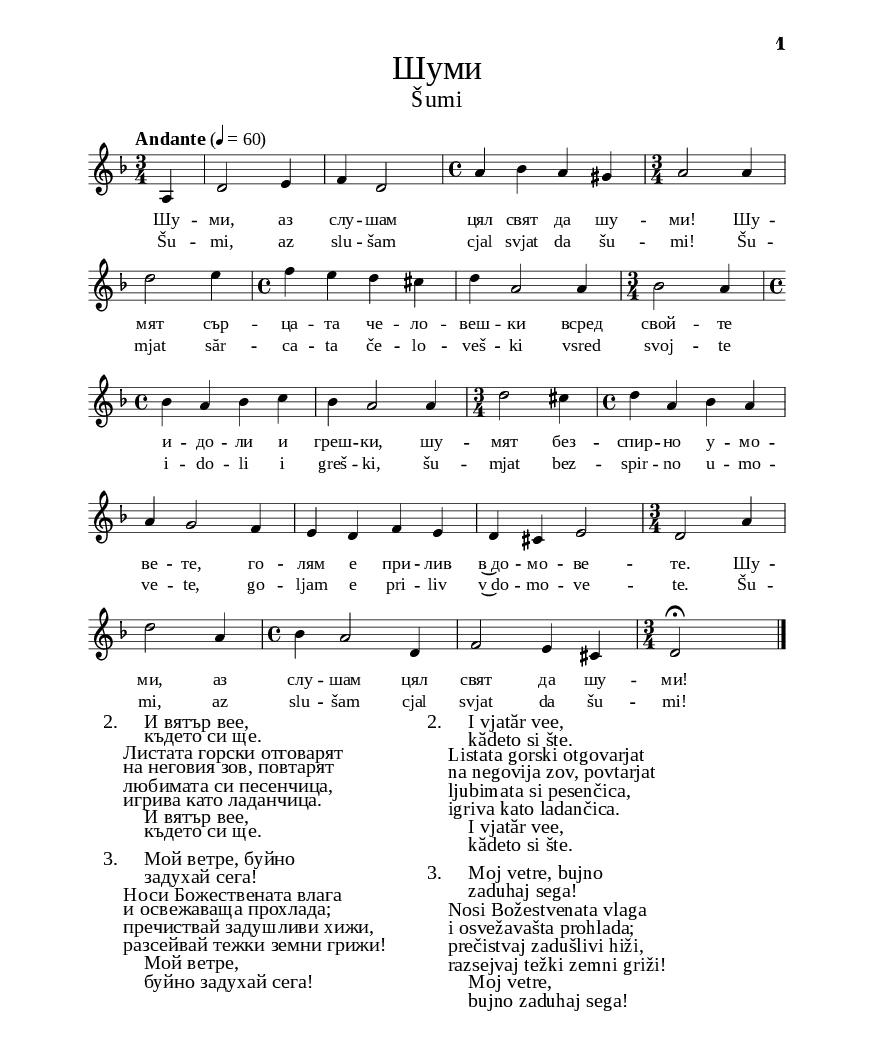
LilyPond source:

\version "2.24.3"

% include paper part and global functions
\include "include/globals.ily"

\bookpart {
   \label #'ref032
  \include "include/bookpart-paper.ily"
  \score {
    \include "include/score-layout.ily"

    \new Voice \absolute {
      \clef treble
      \key d \minor
      \time 3/4
      \tempoFunc "Andante" 4 "60"
      \partial 4
      \autoBeamOff

      a4 | d'2 e'4 | f'4 d'2 | \time 4/4  a'4 bes' a' gis' | \time 3/4  a'2 a'4 \break |
      d''2 e''4 | \time 4/4

      f''4 e'' d'' cis'' | d''4 \stemUp a'2 \stemNeutral

      a'4 | \time 3/4  bes'2 a'4 | \break

      \time 4/4  bes'4 a' bes' c'' | bes'4 a'2 a'4 | \time 3/4  d''2 cis''4 | \time 4/4  d''4 a' bes' a' \break |
      a'4 g'2 f'4 |  e'4 d' f' e' | d'4 cis' e'2 | \time 3/4  d'2 a'4 \break |
      d''2 a'4 | \time 4/4  bes'4 a'2 d'4 | f'2 e'4 cis' | \time 3/4  d'2 \fermata s4 | \bar "|." \break
    }

    \addlyrics {
      Шу -- ми,
      аз слу -- шам цял свят да шу -- ми! Шу -- мят
      сър -- ца -- та че -- ло --  веш -- ки всред
      свой -- те и -- до -- ли и греш -- ки, шу -- мят
      без -- спир -- но у -- мо -- ве -- те, го -- лям
      е при -- лив в~до -- мо -- ве -- те. Шу -- ми,
      аз слу -- шам цял свят да шу -- ми!
    }

    \addlyrics {
      Šu -- mi,
      az slu -- šam cjal svjat da šu -- mi! Šu -- mjat
      săr -- ca -- ta če -- lo --  veš -- ki vsred
      svoj -- te i -- do -- li i greš -- ki, šu -- mjat
      bez -- spir -- no u -- mo -- ve -- te, go -- ljam
      e pri -- liv v~do -- mo -- ve -- te. Šu -- mi,
      az slu -- šam cjal svjat da šu -- mi!
    }

    \header {
      title = \titleFunc "Шуми" "Šumi"
    }

    \midi{}

  } % score

 
  \markup \fontsize #+2.0 {
    \hspace #2
    \override #'(baseline-skip . 1.9)
    \column {

      \line {   2.  "   "  И вятър вее, }

      \line {   "   "    "   "       където си ще.}

      \line {   "   "Листата горски отговарят}

      \line {   "   "на неговия зов, повтарят}

      \line {   "   "любимата си песенчица,}

      \line {   "   "игрива като ладанчица.}

      \line {  "   "    "   "И вятър вее, }

      \line {    "   "    "   "където си ще.}


      \line { " " }
      \line {   3. "   "  Мой ветре, буйно }

      \line {   "   "    "   "  задухай сега!}

      \line {   "   "Носи Божествената влага}

      \line {   "   "и освежаваща прохлада;}

      \line {   "   "пречиствай задушливи хижи,}

      \line {   "   "разсейвай тежки земни грижи!}

      \line {    "   "    "   "Мой ветре, }

      \line {    "   "    "   "буйно задухай сега!}

    }

   \hspace #5
    \override #'(baseline-skip . 1.9)
    \column {
      \line {   2.  "   "  I vjatăr vee, }

      \line {   "   "    "   "       kădeto si šte.}

      \line {   "   "Listata gorski otgovarjat}

      \line {   "   "na negovija zov, povtarjat}

      \line {   "   "ljubimata si pesenčica,}

      \line {   "   "igriva kato ladančica.}

      \line {  "   "    "   "I vjatăr vee, }

      \line {    "   "    "   "kădeto si šte.}


      \line { " " }
      \line {   3. "   "  Moj vetre, bujno }

      \line {   "   "    "   "  zaduhaj sega!}

      \line {   "   "Nosi Božestvenata vlaga}

      \line {   "   "i osvežavašta prohlada;}

      \line {   "   "prečistvaj zadušlivi hiži,}

      \line {   "   "razsejvaj težki zemni griži!}

      \line {    "   "    "   "Moj vetre, }

      \line {    "   "    "   "bujno zaduhaj sega!}

    } %column
  } % markup

  \pageBreak

  \markup \fontsize #+2.0 {
    \hspace #2
    \override #'(baseline-skip . 1.9)
    \column {
      \line {   4.  "   "        Задухай, ветре, }
      \line {   "   "    "   "         света разведри!}

      \line {   "   "При чисти мисли, нежни чувства}

      \line {   "   "цъфтят Божествени изкуства;}

      \line {   "   "навред да просияе радост,}

      \line {   "   "навред да диша свежа младост.}

      \line {  "   "    "   " Задухай, ветре, }
      \line {   "   "    "   " света избистри.}
    }



    \hspace #5
    \override #'(baseline-skip . 1.9)
    \column {
      \line {   4.  "   "        Zaduhaj, vetre, }
      \line {   "   "    "   "         sveta razvedri!}

      \line {   "   "Pri čisti misli, nežni čuvstva}

      \line {   "   "căftjat Božestveni izkustva;}

      \line {   "   "navred da prosijae radost,}

      \line {   "   "navred da diša sveža mladost.}

      \line {  "   "    "   " Zaduhaj, vetre, }
      \line {   "   "    "   " sveta izbistri.}
    }
    %column
  } % markup
 
\markup \empty-two
  % include foreign translation(s) of the song
   \version "2.24.3"

\markup \fill-line { \fontsize #deTitleFontSize "Es lärmt" }
\markup \null
\markup \null
\markup \fontsize #deCoupletFontSize {
  \hspace #10
  \override #`(baseline-skip . ,deCoupletBaselineSkip)
  \column {


    \line {   1. "   "Es lärmt, }
     \line {   "   " "   " ich höre}

    \line {   "   "die ganze Welt lärmen! }

    \line {   "   "Die Herzen der Menschen lärmen }

    \line {   "   "zwischen ihren Idolen und Fehlern; }

    \line {   "   "die Gehirne lärmen unaufhörlich. }

    \line {   "   "Es ist eine große Flut in den Häusern. }

    \line {   "   "Es lärmt, ich höre,}

    \line {   "   "die ganze Welt lärmen!}

    \line { " " }
    \line {   2.  "   " Und der Wind weht, }

    \line {   "   " "   "wohin er will. }

    \line {   "   "Die Blätter des Waldes antworten }

    \line {   "   "auf seinen Ruf; sie wiederholen ihr Lieblingsliedchen,}

    \line {   "   "spielerisch wie ein tanzendes Mädchen.}

    \line {   "   " "   "Und der Wind weht, }

    \line {   "   " "   " wohin er will.}

    \line { " " }

    \line {   3. "   "Oh, mein Wind, }

    \line {   "   "  "   "wehe nun stark! }

    \line {   "   "Bringe die göttliche Feuchtigkeit}

    \line {   "   "und die belebende Frische, }

    \line {   "   "reinige die stickigen Hütten}

    \line {   "   "und zerstreue die schweren irdischen Sorgen!}

    \line {   "   " "   "Oh, mein Wind,}

    \line {   "   " "   "wehe nun stark!}

    \line { " " }
    \line {   4. "   " Wehe, Wind, }

    \line {   "   " "   " muntere die Welt auf! }

    \line {   "   "Bei reinen Gedanken, zarten Gefühlen }

    \line {   "   "erblühen die göttlichen Künste;}

    \line {   "   "möge überall Freude erstrahlen}

    \line {   "   "und möge [man] überall frische Jugend atmen! }

    \line {   "   " "   "Wehe, Wind, }

    \line {   "   " "   "kläre die Welt!}
  }
}



} % bookpart

% Più mosso
%
